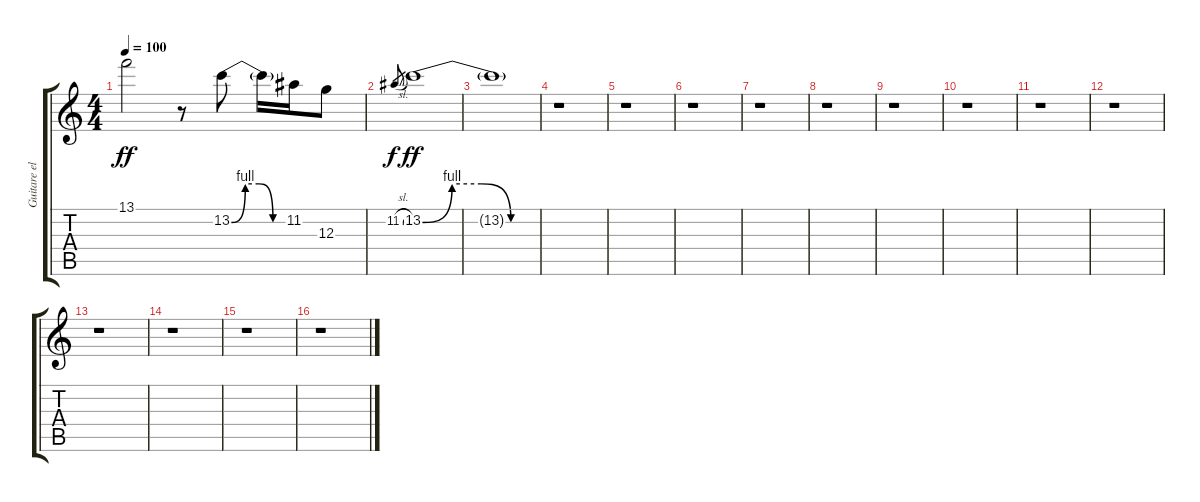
\track ("Guitare electrique 2" "Guitare el") {instrument distortionguitar}
\staff {score tabs}
\tuning (E4 B3 G3 D3 A2 E2) {hide}
\ts (4 4)
\tempo 100
\clef g2
\ks c
13.1{t}.2{dy ff} r.8 13.2{be (custom 0 0 15 4 30 4 45 0 60 0)}.8 13.2{t}.16 11.2.16 12.3.8 |
11.2{sl}.8{gr dy f} 13.2{be (custom 0 0 15 4 30 4 45 0 60 0)}.1{dy ff} |
13.2{t}.1 |
r.1 |
r.1 |
r.1 |
r.1 |
r.1 |
r.1 |
r.1 |
r.1 |
r.1 |
r.1 |
r.1 |
r.1 |
r.1
